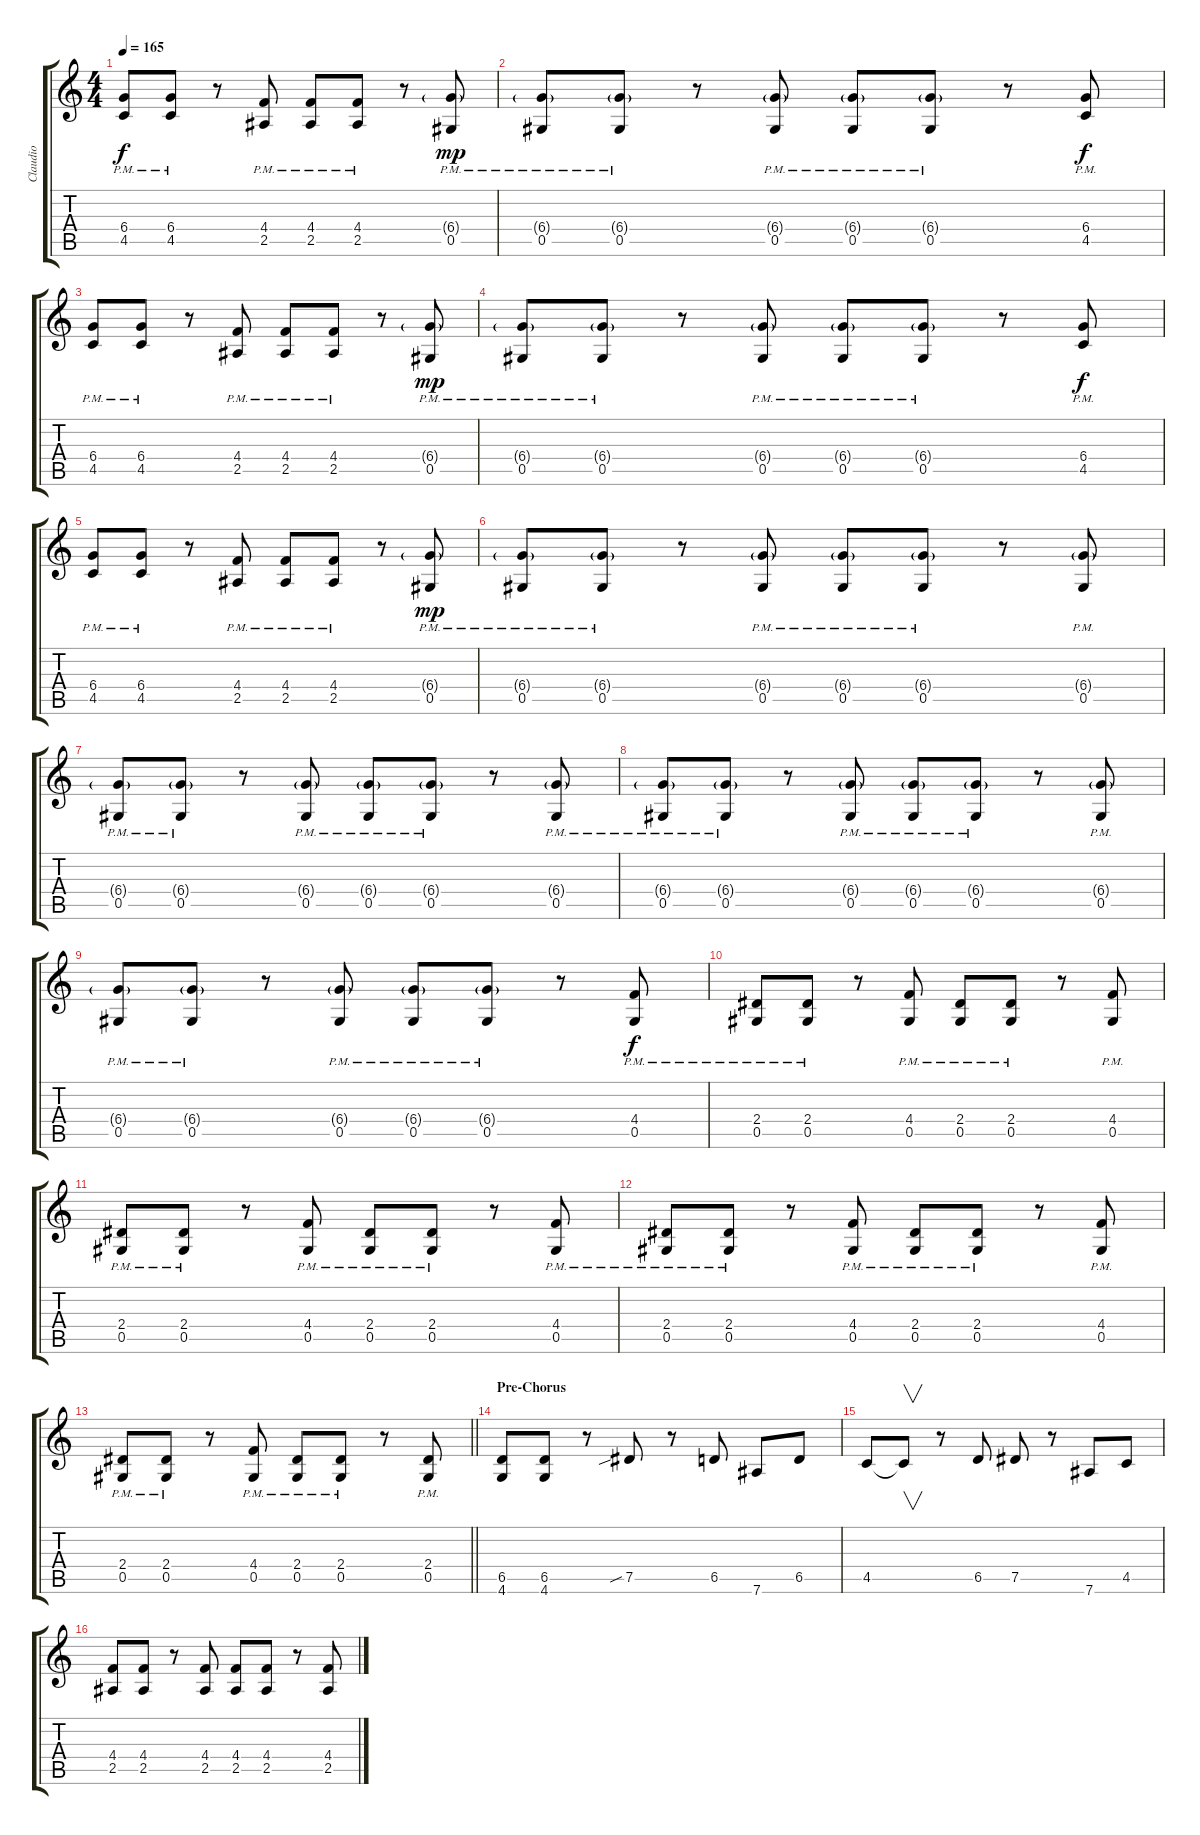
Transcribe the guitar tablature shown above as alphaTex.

\track ("Claudio" "Claudio") {instrument overdrivenguitar}
\staff {score tabs}
\tuning (Eb4 Bb3 Gb3 Db3 Ab2 Eb2) {hide}
\ts (4 4)
\tempo 165
\clef g2
\ks c
(6.4{pm} 4.5{pm}).8{dy f} (6.4{pm} 4.5{pm}).8 r.8 (4.4{pm} 2.5{pm}).8 (4.4{pm} 2.5{pm}).8 (4.4{pm} 2.5{pm}).8 r.8 (6.4{g pm} 0.5{pm}).8{dy mp} |
(6.4{g pm} 0.5{pm}).8 (6.4{g pm} 0.5{pm}).8 r.8 (6.4{g pm} 0.5{pm}).8 (6.4{g pm} 0.5{pm}).8 (6.4{g pm} 0.5{pm}).8 r.8 (6.4{pm} 4.5{pm}).8{dy f} |
(6.4{pm} 4.5{pm}).8 (6.4{pm} 4.5{pm}).8 r.8 (4.4{pm} 2.5{pm}).8 (4.4{pm} 2.5{pm}).8 (4.4{pm} 2.5{pm}).8 r.8 (6.4{g pm} 0.5{pm}).8{dy mp} |
(6.4{g pm} 0.5{pm}).8 (6.4{g pm} 0.5{pm}).8 r.8 (6.4{g pm} 0.5{pm}).8 (6.4{g pm} 0.5{pm}).8 (6.4{g pm} 0.5{pm}).8 r.8 (6.4{pm} 4.5{pm}).8{dy f} |
(6.4{pm} 4.5{pm}).8 (6.4{pm} 4.5{pm}).8 r.8 (4.4{pm} 2.5{pm}).8 (4.4{pm} 2.5{pm}).8 (4.4{pm} 2.5{pm}).8 r.8 (6.4{g pm} 0.5{pm}).8{dy mp} |
(6.4{g pm} 0.5{pm}).8 (6.4{g pm} 0.5{pm}).8 r.8 (6.4{g pm} 0.5{pm}).8 (6.4{g pm} 0.5{pm}).8 (6.4{g pm} 0.5{pm}).8 r.8 (6.4{g pm} 0.5{pm}).8 |
(6.4{g pm} 0.5{pm}).8 (6.4{g pm} 0.5{pm}).8 r.8 (6.4{g pm} 0.5{pm}).8 (6.4{g pm} 0.5{pm}).8 (6.4{g pm} 0.5{pm}).8 r.8 (6.4{g pm} 0.5{pm}).8 |
(6.4{g pm} 0.5{pm}).8 (6.4{g pm} 0.5{pm}).8 r.8 (6.4{g pm} 0.5{pm}).8 (6.4{g pm} 0.5{pm}).8 (6.4{g pm} 0.5{pm}).8 r.8 (6.4{g pm} 0.5{pm}).8 |
(6.4{g pm} 0.5{pm}).8 (6.4{g pm} 0.5{pm}).8 r.8 (6.4{g pm} 0.5{pm}).8 (6.4{g pm} 0.5{pm}).8 (6.4{g pm} 0.5{pm}).8 r.8 (4.4{pm} 0.5{pm}).8{dy f} |
(2.4{pm} 0.5{pm}).8 (2.4{pm} 0.5{pm}).8 r.8 (4.4{pm} 0.5{pm}).8 (2.4{pm} 0.5{pm}).8 (2.4{pm} 0.5{pm}).8 r.8 (4.4{pm} 0.5{pm}).8 |
(2.4{pm} 0.5{pm}).8 (2.4{pm} 0.5{pm}).8 r.8 (4.4{pm} 0.5{pm}).8 (2.4{pm} 0.5{pm}).8 (2.4{pm} 0.5{pm}).8 r.8 (4.4{pm} 0.5{pm}).8 |
(2.4{pm} 0.5{pm}).8 (2.4{pm} 0.5{pm}).8 r.8 (4.4{pm} 0.5{pm}).8 (2.4{pm} 0.5{pm}).8 (2.4{pm} 0.5{pm}).8 r.8 (4.4{pm} 0.5{pm}).8 |
\barLineRight lightlight
(2.4{pm} 0.5{pm}).8 (2.4{pm} 0.5{pm}).8 r.8 (4.4{pm} 0.5{pm}).8 (2.4{pm} 0.5{pm}).8 (2.4{pm} 0.5{pm}).8 r.8 (2.4{pm} 0.5{pm}).8 |
\section ("" "Pre-Chorus")
(6.5 4.6).8 (6.5 4.6).8 r.8 7.5{sib}.8 r.8 6.5.8 7.6.8 6.5.8 |
4.5.8 4.5{t}.8{v} r.8 6.5.8 7.5.8 r.8 7.6.8 4.5.8 |
(4.4 2.5).8 (4.4 2.5).8 r.8 (4.4 2.5).8 (4.4 2.5).8 (4.4 2.5).8 r.8 (4.4 2.5).8
